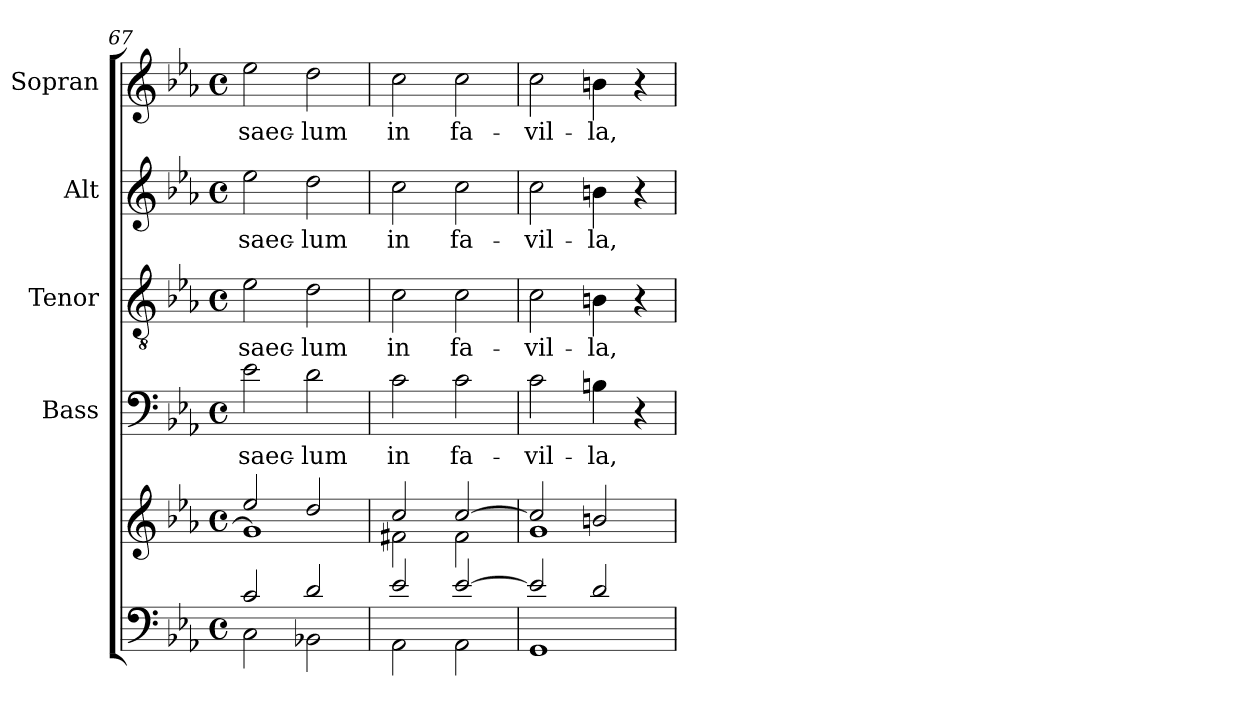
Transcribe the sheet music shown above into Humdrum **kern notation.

**kern	**kern	**kern	**text	**kern	**text	**kern	**text	**kern	**text
*part5	*part5	*part4	*part4	*part3	*part3	*part2	*part2	*part1	*part1
*staff6	*staff5	*staff4	*staff4	*staff3	*staff3	*staff2	*staff2	*staff1	*staff1
*	*	*I"Bass	*	*I"Tenor	*	*I"Alt	*	*I"Sopran	*
*	*	*I'B.	*	*I'T.	*	*I'A.	*	*I'S.	*
*clefF4	*clefG2	*clefF4	*	*clefGv2	*	*clefG2	*	*clefG2	*
*k[b-e-a-]	*k[b-e-a-]	*k[b-e-a-]	*	*k[b-e-a-]	*	*k[b-e-a-]	*	*k[b-e-a-]	*
*E-:	*E-:	*E-:	*	*E-:	*	*E-:	*	*E-:	*
*M4/4	*M4/4	*M4/4	*	*M4/4	*	*M4/4	*	*M4/4	*
*met(c)	*met(c)	*met(c)	*	*met(c)	*	*met(c)	*	*met(c)	*
=67	=67	=67	=67	=67	=67	=67	=67	=67	=67
*^	*^	*	*	*	*	*	*	*	*
!	!	!	!	!	!LO:LY:b	!	!LO:LY:b	!	!LO:LY:b	!	!LO:LY:b
2c/	2C\	2ee-/	1g]	2e-\	saec-	2e-\	saec-	2ee-\	saec-	2ee-\	saec-
!	!	!	!	!	!LO:LY:b	!	!LO:LY:b	!	!LO:LY:b	!	!LO:LY:b
2d/	2BB-X\	2dd/	.	2d\	-lum	2d\	-lum	2dd\	-lum	2dd\	-lum
=68	=68	=68	=68	=68	=68	=68	=68	=68	=68	=68	=68
!	!	!	!	!	!LO:LY:b	!	!LO:LY:b	!	!LO:LY:b	!	!LO:LY:b
2e-/	2AA-\	2cc/	2f#X\	2c\	in	2c\	in	2cc\	in	2cc\	in
!	!	!	!	!	!LO:LY:b	!	!LO:LY:b	!	!LO:LY:b	!	!LO:LY:b
[>2e-/	2AA-\	[>2cc/	2f#\	2c\	fa-	2c\	fa-	2cc\	fa-	2cc\	fa-
=69	=69	=69	=69	=69	=69	=69	=69	=69	=69	=69	=69
!	!	!	!	!	!LO:LY:b	!	!LO:LY:b	!	!LO:LY:b	!	!LO:LY:b
2e-/]	1GG	2cc/]	1g	2c\	-vil-	2c\	-vil-	2cc\	-vil-	2cc\	-vil-
!	!	!	!	!	!LO:LY:b	!	!LO:LY:b	!	!LO:LY:b	!	!LO:LY:b
2d/	.	2bn/	.	4Bn\	-la,	4Bn\	-la,	4bn\	-la,	4bn\	-la,
.	.	.	.	4r	.	4r	.	4r	.	4r	.
*v	*v	*	*	*	*	*	*	*	*	*	*
*	*v	*v	*	*	*	*	*	*	*	*
=	=	=	=	=	=	=	=	=	=
*-	*-	*-	*-	*-	*-	*-	*-	*-	*-
